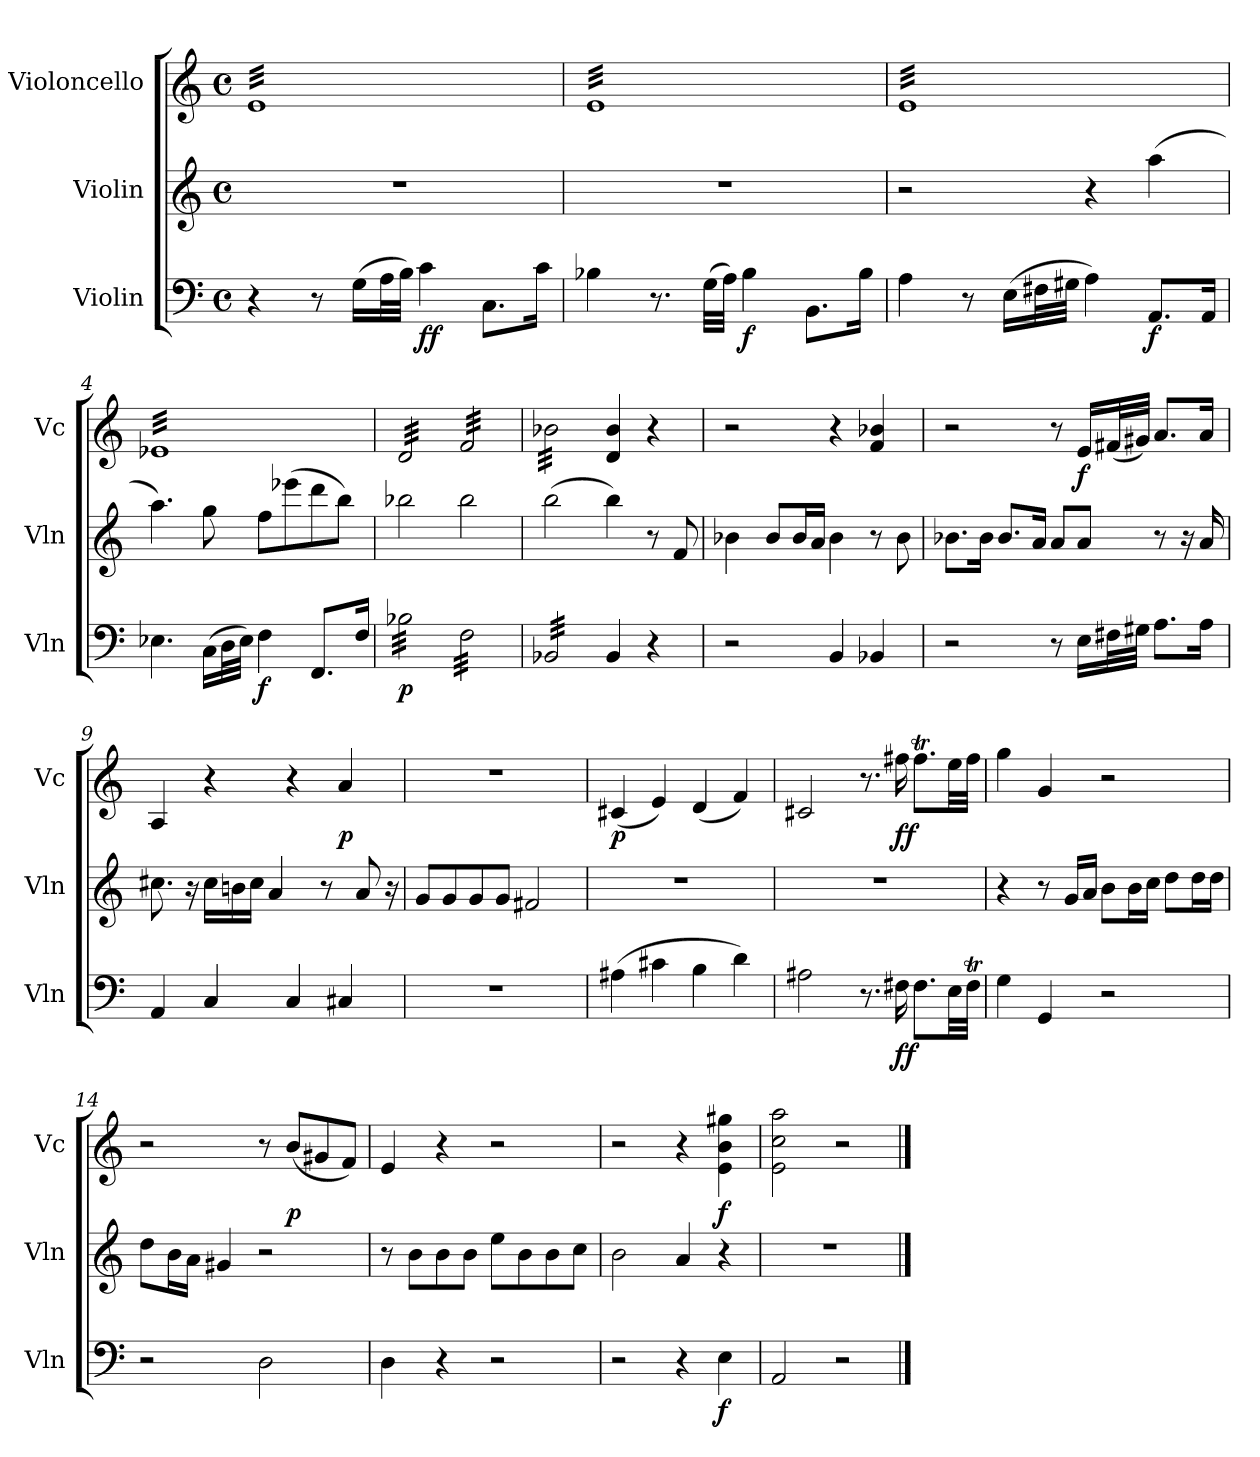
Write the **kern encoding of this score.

**kern	**dynam	**kern	**kern	**dynam
*part3	*part3	*part2	*part1	*part1
*staff3	*staff3	*staff2	*staff1	*staff1
*I"Violin	*	*I"Violin	*I"Violoncello	*
*I'Vln	*	*I'Vln	*I'Vc	*
*clefF4	*	*clefG2	*clefG2	*
*k[]	*	*k[]	*k[]	*
*M4/4	*	*M4/4	*M4/4	*
*met(c)	*	*met(c)	*met(c)	*
=1	=1	=1	=1	=1
*	*	*	*tremolo	*
4r	.	1r	32eLLL	.
.	.	.	32e	.
.	.	.	32e	.
.	.	.	32e	.
.	.	.	32e	.
.	.	.	32e	.
.	.	.	32e	.
.	.	.	32e	.
8r	.	.	32e	.
.	.	.	32e	.
.	.	.	32e	.
.	.	.	32e	.
(>16G\LL	.	.	32e	.
.	.	.	32e	.
32A\L	.	.	32e	.
32B\JJJ)	.	.	32e	.
!	!LO:DY:b	!	!	!
4c\	ff	.	32e	.
.	.	.	32e	.
.	.	.	32e	.
.	.	.	32e	.
.	.	.	32e	.
.	.	.	32e	.
.	.	.	32e	.
.	.	.	32e	.
8.C\L	.	.	32e	.
.	.	.	32e	.
.	.	.	32e	.
.	.	.	32e	.
.	.	.	32e	.
.	.	.	32e	.
16c\Jk	.	.	32e	.
.	.	.	32eJJJ	.
=2	=2	=2	=2	=2
4B-X\	.	1r	32eLLL	.
.	.	.	32e	.
.	.	.	32e	.
.	.	.	32e	.
.	.	.	32e	.
.	.	.	32e	.
.	.	.	32e	.
.	.	.	32e	.
8.r	.	.	32e	.
.	.	.	32e	.
.	.	.	32e	.
.	.	.	32e	.
.	.	.	32e	.
.	.	.	32e	.
(>32G\LLL	.	.	32e	.
32A\JJJ)	.	.	32e	.
!	!LO:DY:b	!	!	!
4B-\	f	.	32e	.
.	.	.	32e	.
.	.	.	32e	.
.	.	.	32e	.
.	.	.	32e	.
.	.	.	32e	.
.	.	.	32e	.
.	.	.	32e	.
8.BB\L	.	.	32e	.
.	.	.	32e	.
.	.	.	32e	.
.	.	.	32e	.
.	.	.	32e	.
.	.	.	32e	.
16B-\Jk	.	.	32e	.
.	.	.	32eJJJ	.
=3	=3	=3	=3	=3
4A\	.	2r	32eLLL	.
.	.	.	32e	.
.	.	.	32e	.
.	.	.	32e	.
.	.	.	32e	.
.	.	.	32e	.
.	.	.	32e	.
.	.	.	32e	.
8r	.	.	32e	.
.	.	.	32e	.
.	.	.	32e	.
.	.	.	32e	.
(>16E\LL	.	.	32e	.
.	.	.	32e	.
32F#X\L	.	.	32e	.
32G#X\JJJ	.	.	32e	.
4A\)	.	4r	32e	.
.	.	.	32e	.
.	.	.	32e	.
.	.	.	32e	.
.	.	.	32e	.
.	.	.	32e	.
.	.	.	32e	.
.	.	.	32e	.
!	!LO:DY:b	!	!	!
8.AA/L	f	(>4aa\	32e	.
.	.	.	32e	.
.	.	.	32e	.
.	.	.	32e	.
.	.	.	32e	.
.	.	.	32e	.
16AA/Jk	.	.	32e	.
.	.	.	32eJJJ	.
!!LO:LB:g=z
=4	=4	=4	=4	=4
4.E-X\	.	4.aa\)	32e-XLLL	.
.	.	.	32e-X	.
.	.	.	32e-X	.
.	.	.	32e-X	.
.	.	.	32e-X	.
.	.	.	32e-X	.
.	.	.	32e-X	.
.	.	.	32e-X	.
.	.	.	32e-X	.
.	.	.	32e-X	.
.	.	.	32e-X	.
.	.	.	32e-X	.
(>16C\LL	.	8gg\	32e-X	.
.	.	.	32e-X	.
32D\L	.	.	32e-X	.
32E-\JJJ)	.	.	32e-X	.
!	!LO:DY:b	!	!	!
4F\	f	8ff\L	32e-X	.
.	.	.	32e-X	.
.	.	.	32e-X	.
.	.	.	32e-X	.
.	.	(>8eee-X\	32e-X	.
.	.	.	32e-X	.
.	.	.	32e-X	.
.	.	.	32e-X	.
8.FF/L	.	8ddd\	32e-X	.
.	.	.	32e-X	.
.	.	.	32e-X	.
.	.	.	32e-X	.
.	.	8bb\J)	32e-X	.
.	.	.	32e-X	.
16F/Jk	.	.	32e-X	.
.	.	.	32e-XJJJ	.
=5	=5	=5	=5	=5
!	!LO:DY:b	!	!	!
*tremolo	*	*	*	*
32B-X\LLL	p	2bb-X\	32d/LLL	.
32B-X\	.	.	32d/	.
32B-X\	.	.	32d/	.
32B-X\	.	.	32d/	.
32B-X\	.	.	32d/	.
32B-X\	.	.	32d/	.
32B-X\	.	.	32d/	.
32B-X\	.	.	32d/	.
32B-X\	.	.	32d/	.
32B-X\	.	.	32d/	.
32B-X\	.	.	32d/	.
32B-X\	.	.	32d/	.
32B-X\	.	.	32d/	.
32B-X\	.	.	32d/	.
32B-X\	.	.	32d/	.
32B-X\JJJ	.	.	32d/JJJ	.
32F\LLL	.	2bb-\	32f/LLL	.
32F\	.	.	32f/	.
32F\	.	.	32f/	.
32F\	.	.	32f/	.
32F\	.	.	32f/	.
32F\	.	.	32f/	.
32F\	.	.	32f/	.
32F\	.	.	32f/	.
32F\	.	.	32f/	.
32F\	.	.	32f/	.
32F\	.	.	32f/	.
32F\	.	.	32f/	.
32F\	.	.	32f/	.
32F\	.	.	32f/	.
32F\	.	.	32f/	.
32F\JJJ	.	.	32f/JJJ	.
=6	=6	=6	=6	=6
32BB-X/LLL	.	(>2bb\	32b-X\LLL	.
32BB-X/	.	.	32b-X\	.
32BB-X/	.	.	32b-X\	.
32BB-X/	.	.	32b-X\	.
32BB-X/	.	.	32b-X\	.
32BB-X/	.	.	32b-X\	.
32BB-X/	.	.	32b-X\	.
32BB-X/	.	.	32b-X\	.
32BB-X/	.	.	32b-X\	.
32BB-X/	.	.	32b-X\	.
32BB-X/	.	.	32b-X\	.
32BB-X/	.	.	32b-X\	.
32BB-X/	.	.	32b-X\	.
32BB-X/	.	.	32b-X\	.
32BB-X/	.	.	32b-X\	.
32BB-X/JJJ	.	.	32b-X\JJJ	.
*	*	*	*Xtremolo	*
*Xtremolo	*	*	*	*
4BB-/	.	4bb\)	4d/ 4b-/	.
4r	.	8r	4r	.
.	.	8f/	.	.
=7	=7	=7	=7	=7
2r	.	4b-X\	2r	.
.	.	8b-/L	.	.
.	.	16b-/L	.	.
.	.	16a/JJ	.	.
4BB/	.	4b-\	4r	.
4BB-X/	.	8r	4f/ 4b-X/	.
.	.	8b-\	.	.
!!LO:LB:g=z
=8	=8	=8	=8	=8
2r	.	8.b-X\L	2r	.
.	.	16b-\Jk	.	.
.	.	8.b-/L	.	.
.	.	16a/Jk	.	.
8r	.	8a/L	8r	.
!	!	!	!	!LO:DY:b
16E\LL	.	8a/J	16e/LL	f
32F#X\L	.	.	(<32f#X/L	.
32G#X\JJJ	.	.	32g#X/JJJ)	.
8.A\L	.	8r	8.a/L	.
.	.	16r	.	.
16A\Jk	.	16a/	16a/Jk	.
=9	=9	=9	=9	=9
4AA/	.	8.cc#X\	4A/	.
.	.	16r	.	.
4C/	.	16cc#\LL	4r	.
.	.	16bn\	.	.
.	.	16cc#\JJ	.	.
.	.	4a/	.	.
4C/	.	.	4r	.
.	.	8r	.	.
!	!	!	!	!LO:DY:b
4C#X/	.	.	4a/	p
.	.	8a/	.	.
.	.	16r	.	.
=10	=10	=10	=10	=10
1r	.	8g/L	1r	.
.	.	8g/	.	.
.	.	8g/	.	.
.	.	8g/J	.	.
.	.	2f#X/	.	.
=11	=11	=11	=11	=11
!	!	!	!	!LO:DY:b
(>4A#X\	.	1r	(<4c#X/	p
4c#X\	.	.	4e/)	.
4B\	.	.	(<4d/	.
4d\)	.	.	4f/)	.
!!LO:LB:g=z
=12	=12	=12	=12	=12
2A#X\	.	1r	2c#X/	.
8.r	.	.	8.r	.
*	*	*	*MM144	*
!	!LO:DY:b	!	!	!LO:DY:b
16F#X\	ff	.	16ff#X\	ff
8.F#\L	.	.	8.ff#t\L	.
32E\LL	.	.	32ee\LL	.
32F#t\JJJ	.	.	32ff#\JJJ	.
=13	=13	=13	=13	=13
4G\	.	4r	4gg\	.
4GG/	.	8r	4g/	.
.	.	16g/LL	.	.
.	.	16a/JJ	.	.
2r	.	8b\L	2r	.
.	.	16b\L	.	.
.	.	16cc\JJ	.	.
.	.	8dd\L	.	.
.	.	16dd\L	.	.
.	.	16dd\JJ	.	.
=14	=14	=14	=14	=14
2r	.	8dd\L	2r	.
.	.	16b\L	.	.
.	.	16a\JJ	.	.
.	.	4g#X/	.	.
2D\	.	2r	8r	.
!	!	!	!	!LO:DY:b
.	.	.	(<8b/L	p
.	.	.	8g#X/	.
.	.	.	8f/J)	.
=15	=15	=15	=15	=15
4D\	.	8r	4e/	.
.	.	8b\L	.	.
4r	.	8b\	4r	.
.	.	8b\J	.	.
2r	.	8ee\L	2r	.
.	.	8b\	.	.
.	.	8b\	.	.
.	.	8cc\J	.	.
!!LO:PB:g=z
=16	=16	=16	=16	=16
2r	.	2b\	2r	.
4r	.	4a/	4r	.
!	!LO:DY:b	!	!	!LO:DY:b
4E\	f	4r	4e\ 4b\ 4gg#X\	f
=17	=17	=17	=17	=17
2AA/	.	1r	2e\ 2cc\ 2aa\	.
2r	.	.	2r	.
==	==	==	==	==
*-	*-	*-	*-	*-
